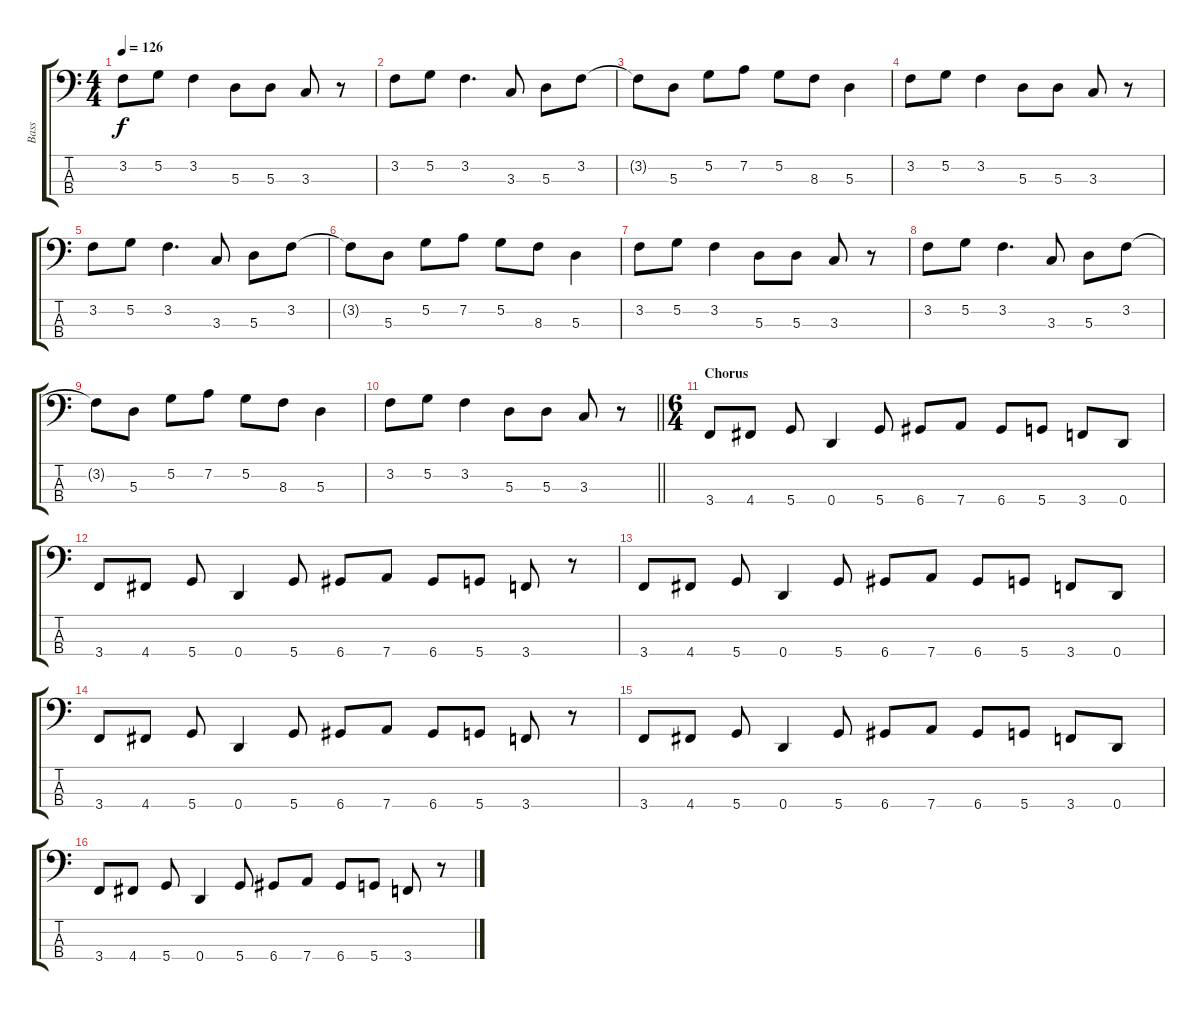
\track ("Bass" "Bass") {instrument electricbasspick}
\staff {score tabs}
\tuning (G2 D2 A1 D1) {hide}
\ts (4 4)
\tempo 126
\clef f4
\ks c
3.2.8{dy f} 5.2.8 3.2.4 5.3.8 5.3.8 3.3.8 r.8 |
3.2.8 5.2.8 3.2.4{d} 3.3.8 5.3.8 3.2.8 |
3.2{t}.8 5.3.8 5.2.8 7.2.8 5.2.8 8.3.8 5.3.4 |
3.2.8 5.2.8 3.2.4 5.3.8 5.3.8 3.3.8 r.8 |
3.2.8 5.2.8 3.2.4{d} 3.3.8 5.3.8 3.2.8 |
3.2{t}.8 5.3.8 5.2.8 7.2.8 5.2.8 8.3.8 5.3.4 |
3.2.8 5.2.8 3.2.4 5.3.8 5.3.8 3.3.8 r.8 |
3.2.8 5.2.8 3.2.4{d} 3.3.8 5.3.8 3.2.8 |
3.2{t}.8 5.3.8 5.2.8 7.2.8 5.2.8 8.3.8 5.3.4 |
\barLineRight lightlight
3.2.8 5.2.8 3.2.4 5.3.8 5.3.8 3.3.8 r.8 |
\ts (6 4)
\section ("" "Chorus")
3.4.8 4.4.8 5.4.8 0.4.4 5.4.8 6.4.8 7.4.8 6.4.8 5.4.8 3.4.8 0.4.8 |
3.4.8 4.4.8 5.4.8 0.4.4 5.4.8 6.4.8 7.4.8 6.4.8 5.4.8 3.4.8 r.8 |
3.4.8 4.4.8 5.4.8 0.4.4 5.4.8 6.4.8 7.4.8 6.4.8 5.4.8 3.4.8 0.4.8 |
3.4.8 4.4.8 5.4.8 0.4.4 5.4.8 6.4.8 7.4.8 6.4.8 5.4.8 3.4.8 r.8 |
3.4.8 4.4.8 5.4.8 0.4.4 5.4.8 6.4.8 7.4.8 6.4.8 5.4.8 3.4.8 0.4.8 |
3.4.8 4.4.8 5.4.8 0.4.4 5.4.8 6.4.8 7.4.8 6.4.8 5.4.8 3.4.8 r.8
